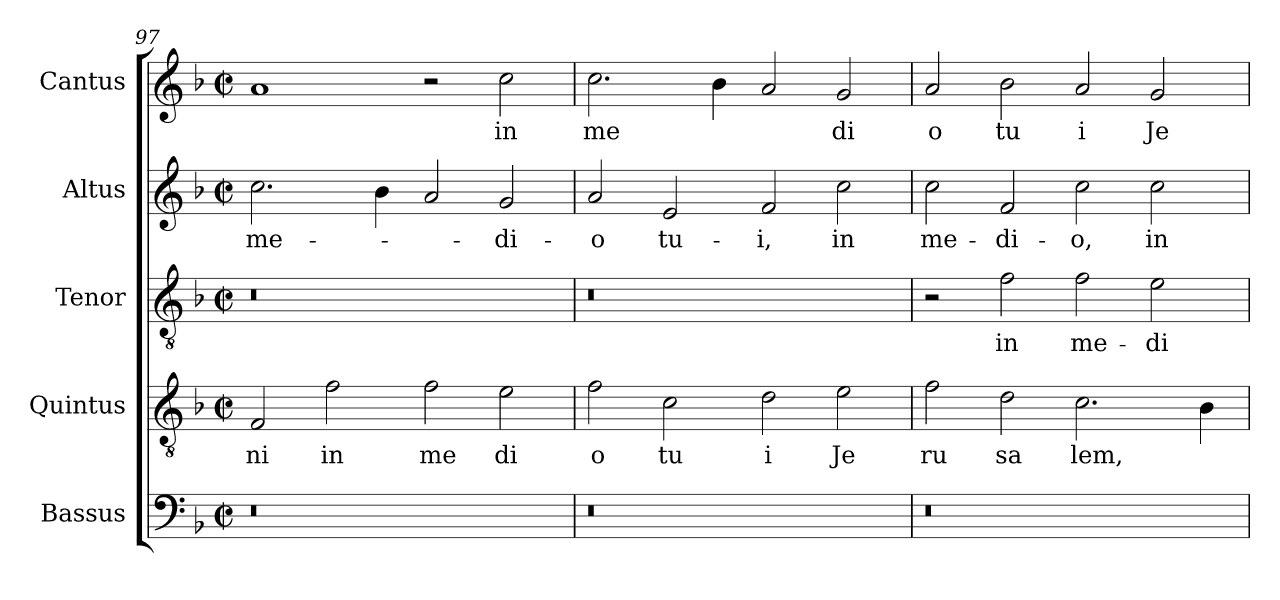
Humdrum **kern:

**kern	**kern	**text	**kern	**text	**kern	**text	**kern	**text
*part5	*part4	*part4	*part3	*part3	*part2	*part2	*part1	*part1
*staff5	*staff4	*staff4	*staff3	*staff3	*staff2	*staff2	*staff1	*staff1
*I"Bassus	*I"Quintus	*	*I"Tenor	*	*I"Altus	*	*I"Cantus	*
*clefF4	*clefGv2	*	*clefGv2	*	*clefG2	*	*clefG2	*
*k[b-]	*k[b-]	*	*k[b-]	*	*k[b-]	*	*k[b-]	*
*F:	*F:	*	*F:	*	*F:	*	*F:	*
*M2/2	*M2/2	*	*M2/2	*	*M2/2	*	*M2/2	*
*met(c|)	*met(c|)	*	*met(c|)	*	*met(c|)	*	*met(c|)	*
=97	=97	=97	=97	=97	=97	=97	=97	=97
!	!	!LO:LY:b:cj	!	!	!	!LO:LY:b	!	!
0r	2F/	ni	0r	.	2.cc\	me-	1a	.
!	!	!LO:LY:b:cj	!	!	!	!	!	!
.	2f\	in	.	.	.	.	.	.
.	.	.	.	.	4b-\	.	.	.
!	!	!LO:LY:b:cj	!	!	!	!	!	!
.	2f\	me	.	.	2a/	.	2r	.
!	!	!LO:LY:b:cj	!	!	!	!LO:LY:b:cj	!	!LO:LY:b:cj
.	2e\	di	.	.	2g/	-di-	2cc\	in
=98	=98	=98	=98	=98	=98	=98	=98	=98
!	!	!LO:LY:b:cj	!	!	!	!LO:LY:b:cj	!	!LO:LY:b
0r	2f\	o	0r	.	2a/	-o	2.cc\	me
!	!	!LO:LY:b:cj	!	!	!	!LO:LY:b:cj	!	!
.	2c\	tu	.	.	2e/	tu-	.	.
.	.	.	.	.	.	.	4b-\	.
!	!	!LO:LY:b:cj	!	!	!	!LO:LY:b:cj	!	!
.	2d\	i	.	.	2f/	-i,	2a/	.
!	!	!LO:LY:b:cj	!	!	!	!LO:LY:b:cj	!	!LO:LY:b:cj
.	2e\	Je	.	.	2cc\	in	2g/	di
=99	=99	=99	=99	=99	=99	=99	=99	=99
!	!	!LO:LY:b:cj	!	!	!	!LO:LY:b:cj	!	!LO:LY:b:cj
0r	2f\	ru	2r	.	2cc\	me-	2a/	o
!	!	!LO:LY:b:cj	!	!LO:LY:b:cj	!	!LO:LY:b:cj	!	!LO:LY:b:cj
.	2d\	sa	2f\	in	2f/	-di-	2b-\	tu
!	!	!LO:LY:b	!	!LO:LY:b:cj	!	!LO:LY:b:cj	!	!LO:LY:b:cj
.	2.c\	lem,	2f\	me-	2cc\	-o,	2a/	i
!	!	!	!	!LO:LY:b:cj	!	!LO:LY:b:cj	!	!LO:LY:b:cj
.	.	.	2e\	-di-	2cc\	in	2g/	Je
.	4B-\	.	.	.	.	.	.	.
=	=	=	=	=	=	=	=	=
*-	*-	*-	*-	*-	*-	*-	*-	*-
